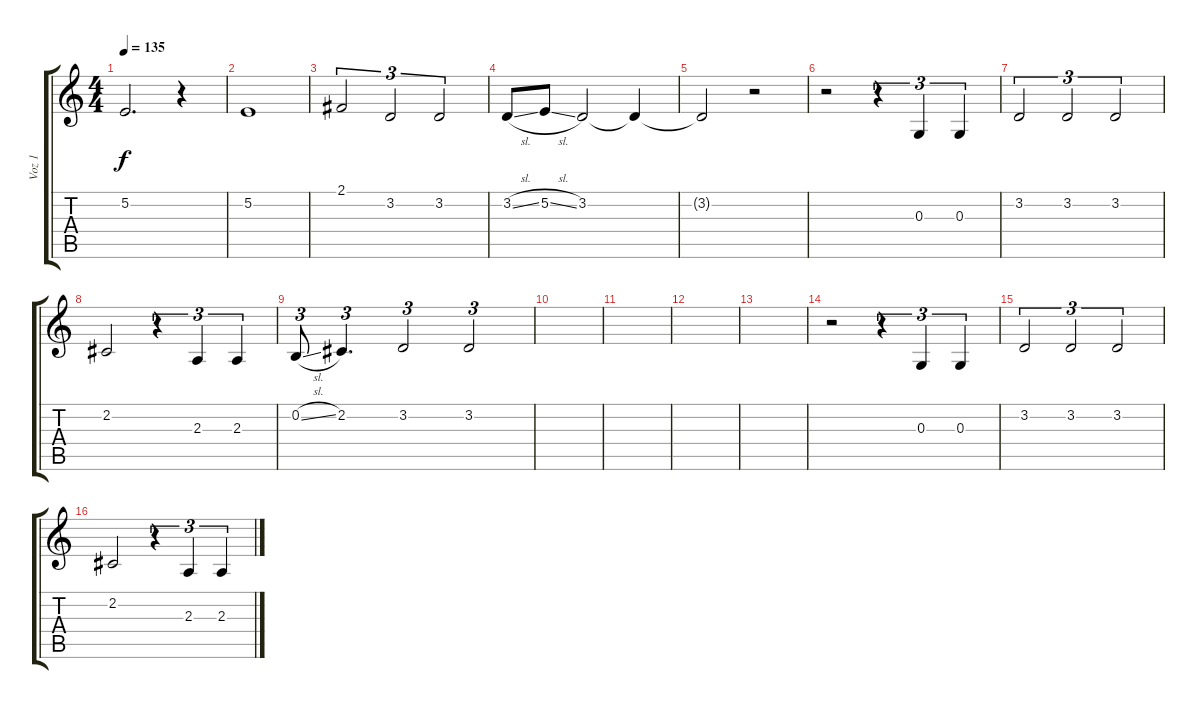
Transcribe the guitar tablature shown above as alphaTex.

\track ("Voz 1" "Voz 1") {instrument flute}
\staff {score tabs}
\tuning (E4 B3 G3 D3 A2 E2) {hide}
\ts (4 4)
\tempo 135
\clef g2
\ks c
5.2.2{d dy f} r.4 |
5.2.1 |
2.1.2{tu (3 2)} 3.2.2{tu (3 2)} 3.2.2{tu (3 2)} |
3.2{sl}.8 5.2{sl}.8 3.2.2 3.2{t}.4 |
3.2{t}.2 r.2 |
r.2{balance 16} r.4{tu (3 2)} 0.3.4{tu (3 2)} 0.3.4{tu (3 2)} |
3.2.2{tu (3 2) balance 16} 3.2.2{tu (3 2)} 3.2.2{tu (3 2)} |
2.2.2 r.4{tu (3 2)} 2.3.4{tu (3 2)} 2.3.4{tu (3 2)} |
0.2{sl}.8{tu (3 2)} 2.2.4{d tu (3 2)} 3.2.2{tu (3 2)} 3.2.2{tu (3 2)} |
|
|
|
|
r.2 r.4{tu (3 2)} 0.3.4{tu (3 2)} 0.3.4{tu (3 2)} |
3.2.2{tu (3 2) balance 16} 3.2.2{tu (3 2)} 3.2.2{tu (3 2)} |
2.2.2 r.4{tu (3 2)} 2.3.4{tu (3 2)} 2.3.4{tu (3 2)}
